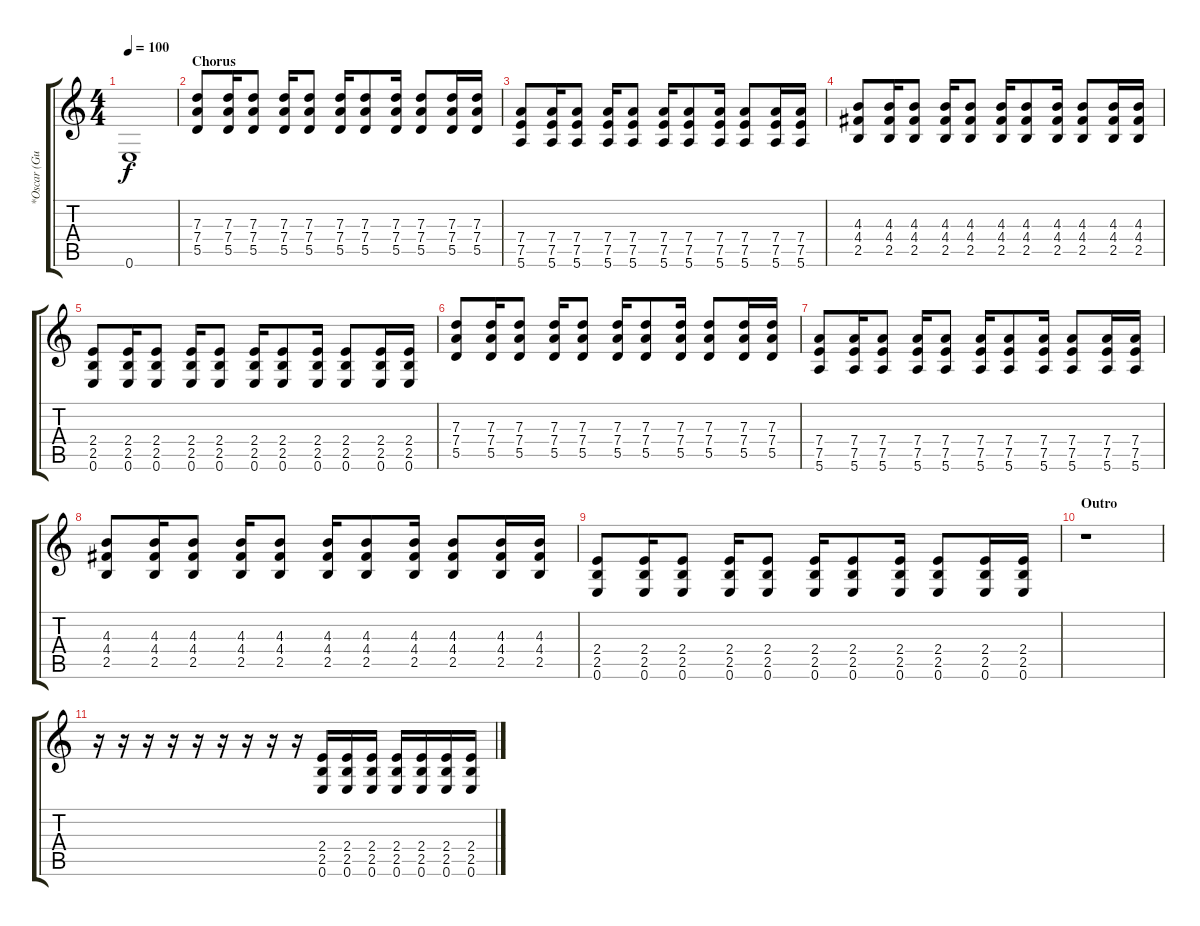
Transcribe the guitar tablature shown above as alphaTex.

\track ("*Oscar (Guitar II)" "*Oscar (Gu") {instrument distortionguitar}
\staff {score tabs}
\tuning (E4 B3 G3 D3 A2 E2) {hide}
\ts (4 4)
\tempo 100
\clef g2
\ks c
0.6{t}.1{dy f} |
\section ("" "Chorus")
(7.3 7.4 5.5).8 (7.3 7.4 5.5).16 (7.3 7.4 5.5).8 (7.3 7.4 5.5).16 (7.3 7.4 5.5).8 (7.3 7.4 5.5).16 (7.3 7.4 5.5).8 (7.3 7.4 5.5).16 (7.3 7.4 5.5).8 (7.3 7.4 5.5).16 (7.3 7.4 5.5).16 |
(7.4 7.5 5.6).8 (7.4 7.5 5.6).16 (7.4 7.5 5.6).8 (7.4 7.5 5.6).16 (7.4 7.5 5.6).8 (7.4 7.5 5.6).16 (7.4 7.5 5.6).8 (7.4 7.5 5.6).16 (7.4 7.5 5.6).8 (7.4 7.5 5.6).16 (7.4 7.5 5.6).16 |
(4.3 4.4 2.5).8 (4.3 4.4 2.5).16 (4.3 4.4 2.5).8 (4.3 4.4 2.5).16 (4.3 4.4 2.5).8 (4.3 4.4 2.5).16 (4.3 4.4 2.5).8 (4.3 4.4 2.5).16 (4.3 4.4 2.5).8 (4.3 4.4 2.5).16 (4.3 4.4 2.5).16 |
(2.4 2.5 0.6).8 (2.4 2.5 0.6).16 (2.4 2.5 0.6).8 (2.4 2.5 0.6).16 (2.4 2.5 0.6).8 (2.4 2.5 0.6).16 (2.4 2.5 0.6).8 (2.4 2.5 0.6).16 (2.4 2.5 0.6).8 (2.4 2.5 0.6).16 (2.4 2.5 0.6).16 |
(7.3 7.4 5.5).8 (7.3 7.4 5.5).16 (7.3 7.4 5.5).8 (7.3 7.4 5.5).16 (7.3 7.4 5.5).8 (7.3 7.4 5.5).16 (7.3 7.4 5.5).8 (7.3 7.4 5.5).16 (7.3 7.4 5.5).8 (7.3 7.4 5.5).16 (7.3 7.4 5.5).16 |
(7.4 7.5 5.6).8 (7.4 7.5 5.6).16 (7.4 7.5 5.6).8 (7.4 7.5 5.6).16 (7.4 7.5 5.6).8 (7.4 7.5 5.6).16 (7.4 7.5 5.6).8 (7.4 7.5 5.6).16 (7.4 7.5 5.6).8 (7.4 7.5 5.6).16 (7.4 7.5 5.6).16 |
(4.3 4.4 2.5).8 (4.3 4.4 2.5).16 (4.3 4.4 2.5).8 (4.3 4.4 2.5).16 (4.3 4.4 2.5).8 (4.3 4.4 2.5).16 (4.3 4.4 2.5).8 (4.3 4.4 2.5).16 (4.3 4.4 2.5).8 (4.3 4.4 2.5).16 (4.3 4.4 2.5).16 |
(2.4 2.5 0.6).8 (2.4 2.5 0.6).16 (2.4 2.5 0.6).8 (2.4 2.5 0.6).16 (2.4 2.5 0.6).8 (2.4 2.5 0.6).16 (2.4 2.5 0.6).8 (2.4 2.5 0.6).16 (2.4 2.5 0.6).8 (2.4 2.5 0.6).16 (2.4 2.5 0.6).16 |
\section ("" "Outro")
r.1 |
r.16 r.16 r.16 r.16 r.16 r.16 r.16 r.16 r.16 (2.4 2.5 0.6).16 (2.4 2.5 0.6).16 (2.4 2.5 0.6).16 (2.4 2.5 0.6).16 (2.4 2.5 0.6).16 (2.4 2.5 0.6).16 (2.4 2.5 0.6).16
